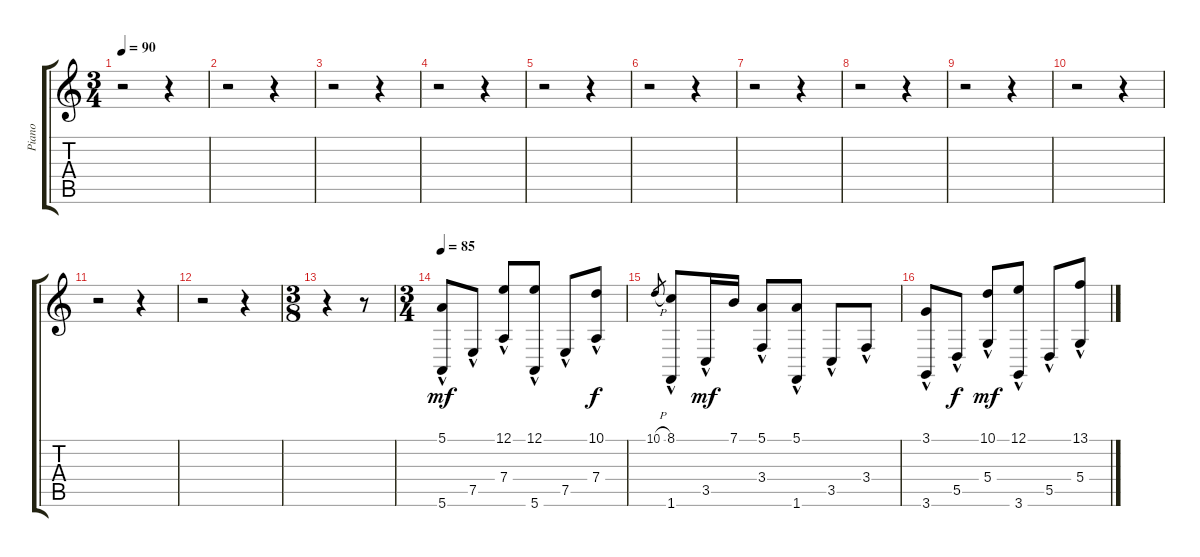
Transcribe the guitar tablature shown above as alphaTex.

\track ("Piano" "Piano") {instrument acousticgrandpiano}
\staff {score tabs}
\tuning (E4 B3 G3 D3 A2 E2) {hide}
\ts (3 4)
\tempo 90
\clef g2
\ks c
r.2{dy f} r.4 |
r.2 r.4 |
r.2 r.4 |
r.2 r.4 |
r.2 r.4 |
r.2 r.4 |
r.2 r.4 |
r.2 r.4 |
r.2 r.4 |
r.2 r.4 |
r.2 r.4 |
r.2 r.4 |
\ts (3 8)
r.4 r.8 |
\ts (3 4)
\tempo 85
(5.1 5.6{hac}).8{dy mf} 7.5{hac}.8 (12.1 7.4{hac}).8 (12.1 5.6{hac}).8 7.5{hac}.8 (10.1 7.4{hac}).8{dy f} |
10.1{h}.8{gr} (8.1 1.6{hac}).8 3.5{hac}.16{dy mf} 7.1.16 (5.1 3.4{hac}).8 (5.1{hac} 1.6{hac}).8 3.5{hac}.8 3.4{hac}.8 |
(3.1 3.6{hac}).8 5.5{hac}.8{dy f} (10.1 5.4{hac}).8{dy mf} (12.1 3.6{hac}).8 5.5{hac}.8 (13.1 5.4{hac}).8
